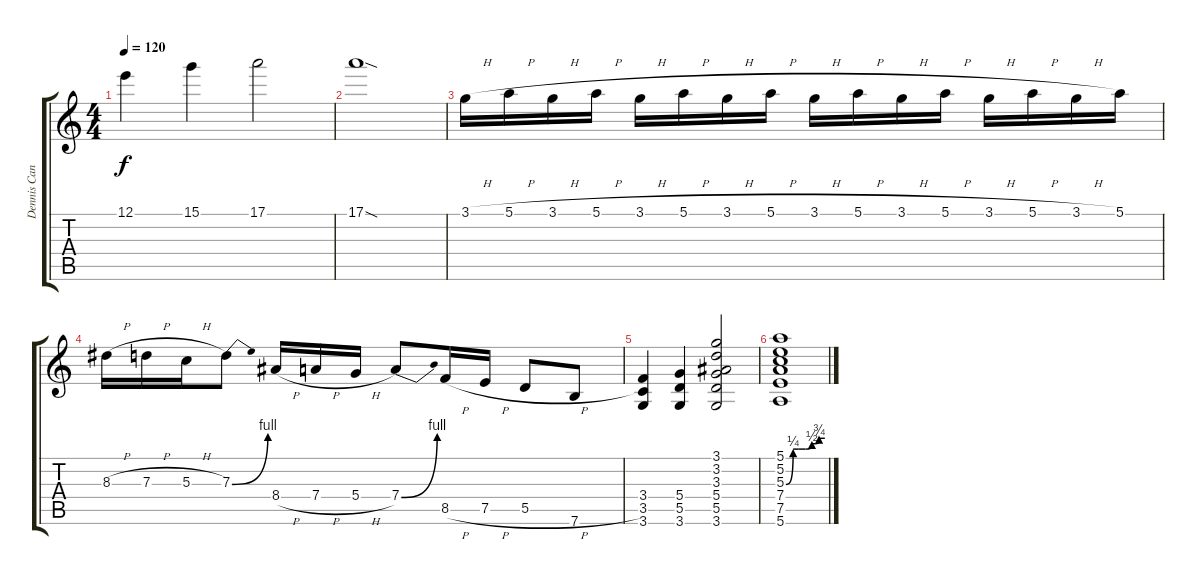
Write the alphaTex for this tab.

\track ("Dennis Cannon" "Dennis Can") {instrument distortionguitar}
\staff {score tabs}
\tuning (E4 B3 G3 D3 A2 E2) {hide}
\ts (4 4)
\tempo 120
\clef g2
\ks c
12.1.4{dy f} 15.1.4 17.1.2 |
17.1{sod}.1 |
3.1{h}.16 5.1{h}.16 3.1{h}.16 5.1{h}.16 3.1{h}.16 5.1{h}.16 3.1{h}.16 5.1{h}.16 3.1{h}.16 5.1{h}.16 3.1{h}.16 5.1{h}.16 3.1{h}.16 5.1{h}.16 3.1{h}.16 5.1.16 |
8.3{h}.16 7.3{h}.16 5.3{h}.16 7.3{be (bend 0 0 60 4)}.8 8.4{h}.16 7.4{h}.16 5.4{h}.16 7.4{be (bend 0 0 60 4)}.8 8.5{h}.16 7.5{h}.16 5.5{h}.8 7.6.8 |
(3.4 3.5 3.6).4 (5.4 5.5 3.6).4 (3.1 3.2 3.3 5.4 5.5 3.6).2 |
(5.1 5.2 5.3{be (custom 0 0 11 1 19 1 30 1 40 2 45 2 51 3 60 3)} 7.4 7.5 5.6).1
